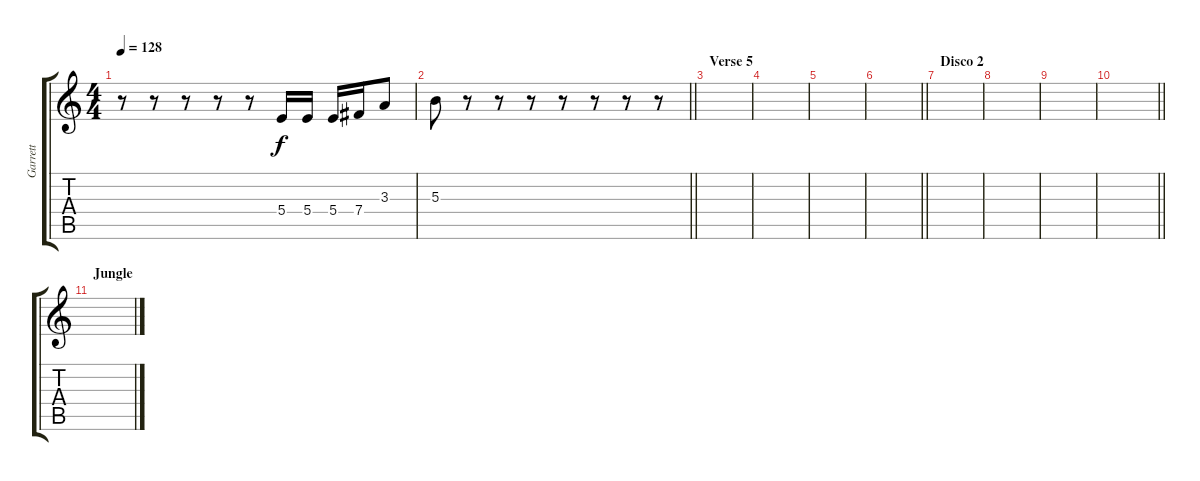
\track ("Garrett" "Garrett") {instrument distortionguitar}
\staff {score tabs}
\tuning (Eb4 B3 Gb3 B2 Gb2 B1) {hide}
\ts (4 4)
\tempo 128
\clef g2
\ks c
r.8{dy f} r.8 r.8 r.8 r.8 5.4.16 5.4.16 5.4.16 7.4.16 3.3.8 |
\barLineRight lightlight
5.3.8 r.8 r.8 r.8 r.8 r.8 r.8 r.8 |
\section ("" "Verse 5")
|
|
|
\barLineRight lightlight
|
\section ("" "Disco 2")
|
|
|
\barLineRight lightlight
|
\section ("" "Jungle")
